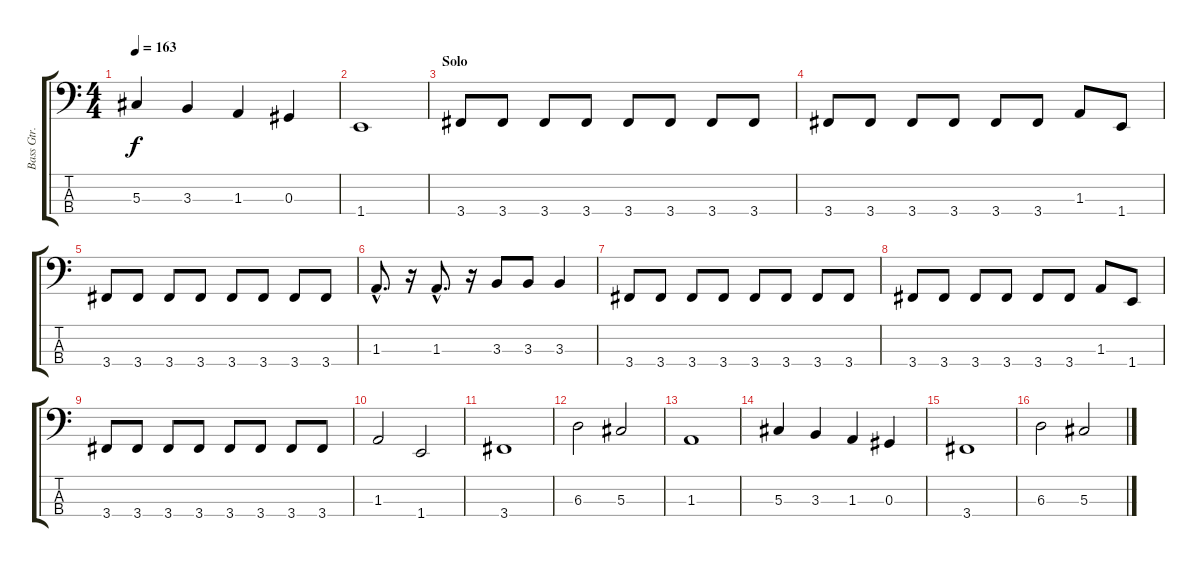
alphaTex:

\track ("Bass Gtr." "Bass Gtr.") {instrument electricbassfinger}
\staff {score tabs}
\tuning (Gb2 Db2 Ab1 Eb1) {hide}
\ts (4 4)
\tempo 163
\clef f4
\ks c
5.3.4{dy f} 3.3.4 1.3.4 0.3.4 |
1.4.1 |
\section ("" "Solo")
3.4.8 3.4.8 3.4.8 3.4.8 3.4.8 3.4.8 3.4.8 3.4.8 |
3.4.8 3.4.8 3.4.8 3.4.8 3.4.8 3.4.8 1.3.8 1.4.8 |
3.4.8 3.4.8 3.4.8 3.4.8 3.4.8 3.4.8 3.4.8 3.4.8 |
1.3{hac}.8{d} r.16 1.3{hac}.8{d} r.16 3.3.8 3.3.8 3.3.4 |
3.4.8 3.4.8 3.4.8 3.4.8 3.4.8 3.4.8 3.4.8 3.4.8 |
3.4.8 3.4.8 3.4.8 3.4.8 3.4.8 3.4.8 1.3.8 1.4.8 |
3.4.8 3.4.8 3.4.8 3.4.8 3.4.8 3.4.8 3.4.8 3.4.8 |
1.3.2 1.4.2 |
3.4.1 |
6.3.2 5.3.2 |
1.3.1 |
5.3.4 3.3.4 1.3.4 0.3.4 |
3.4.1 |
6.3.2 5.3.2
